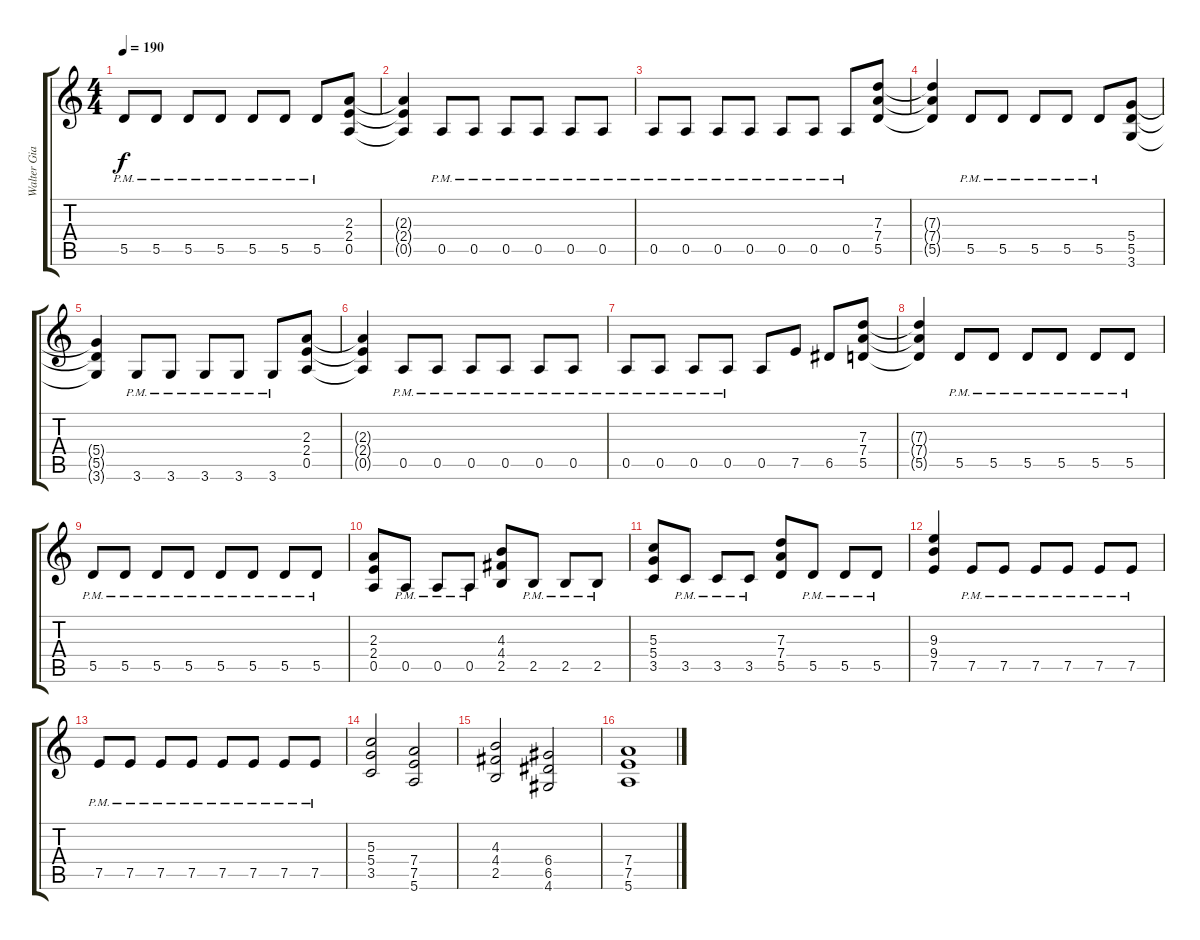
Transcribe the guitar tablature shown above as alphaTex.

\track ("Walter Giardino" "Walter Gia") {instrument distortionguitar}
\staff {score tabs}
\tuning (E4 B3 G3 D3 A2 E2) {hide}
\ts (4 4)
\tempo 190
\clef g2
\ks c
5.5{pm}.8{dy f} 5.5{pm}.8 5.5{pm}.8 5.5{pm}.8 5.5{pm}.8 5.5{pm}.8 5.5{pm}.8 (2.3 2.4 0.5).8 |
(2.3{t} 2.4{t} 0.5{t}).4 0.5{pm}.8 0.5{pm}.8 0.5{pm}.8 0.5{pm}.8 0.5{pm}.8 0.5{pm}.8 |
0.5{pm}.8 0.5{pm}.8 0.5{pm}.8 0.5{pm}.8 0.5{pm}.8 0.5{pm}.8 0.5{pm}.8 (7.3 7.4 5.5).8 |
(7.3{t} 7.4{t} 5.5{t}).4 5.5{pm}.8 5.5{pm}.8 5.5{pm}.8 5.5{pm}.8 5.5{pm}.8 (5.4 5.5 3.6).8 |
(5.4{t} 5.5{t} 3.6{t}).4 3.6{pm}.8 3.6{pm}.8 3.6{pm}.8 3.6{pm}.8 3.6{pm}.8 (2.3 2.4 0.5).8 |
(2.3{t} 2.4{t} 0.5{t}).4 0.5{pm}.8 0.5{pm}.8 0.5{pm}.8 0.5{pm}.8 0.5{pm}.8 0.5{pm}.8 |
0.5{pm}.8 0.5{pm}.8 0.5{pm}.8 0.5{pm}.8 0.5.8 7.5.8 6.5.8 (7.3 7.4 5.5).8 |
(7.3{t} 7.4{t} 5.5{t}).4 5.5{pm}.8 5.5{pm}.8 5.5{pm}.8 5.5{pm}.8 5.5{pm}.8 5.5{pm}.8 |
5.5{pm}.8 5.5{pm}.8 5.5{pm}.8 5.5{pm}.8 5.5{pm}.8 5.5{pm}.8 5.5{pm}.8 5.5{pm}.8 |
(2.3 2.4 0.5).8 0.5{pm}.8 0.5{pm}.8 0.5{pm}.8 (4.3 4.4 2.5).8 2.5{pm}.8 2.5{pm}.8 2.5{pm}.8 |
(5.3 5.4 3.5).8 3.5{pm}.8 3.5{pm}.8 3.5{pm}.8 (7.3 7.4 5.5).8 5.5{pm}.8 5.5{pm}.8 5.5{pm}.8 |
(9.3 9.4 7.5).4 7.5{pm}.8 7.5{pm}.8 7.5{pm}.8 7.5{pm}.8 7.5{pm}.8 7.5{pm}.8 |
7.5{pm}.8 7.5{pm}.8 7.5{pm}.8 7.5{pm}.8 7.5{pm}.8 7.5{pm}.8 7.5{pm}.8 7.5{pm}.8 |
(5.3 5.4 3.5).2 (7.4 7.5 5.6).2 |
(4.3 4.4 2.5).2 (6.4 6.5 4.6).2 |
(7.4 7.5 5.6).1
